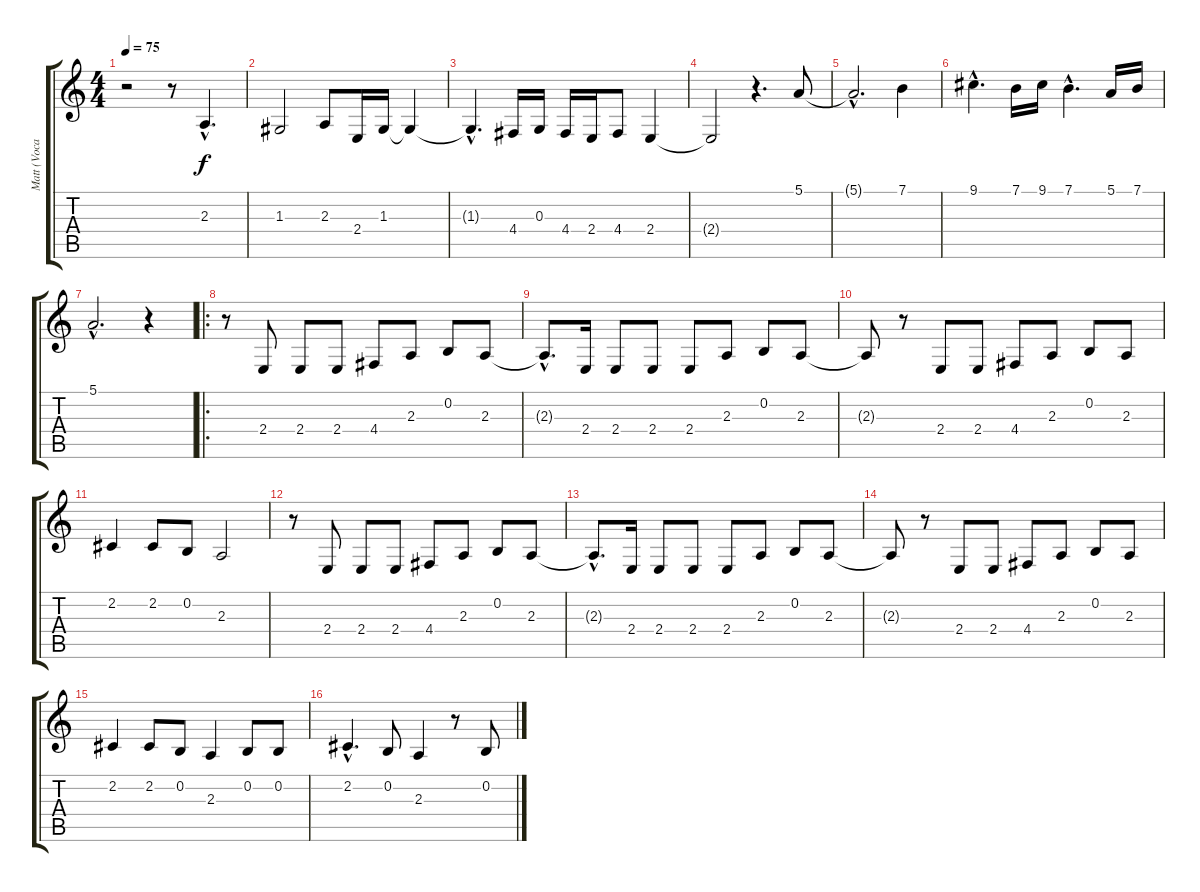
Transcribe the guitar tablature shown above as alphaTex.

\track ("Matt (Vocal)" "Matt (Voca") {instrument synthvoice}
\staff {score tabs}
\tuning (E4 B3 G3 D3 A2 E2) {hide}
\ts (4 4)
\tempo 75
\clef g2
\ks c
r.2{dy f instrument synthvoice} r.8 2.3{hac}.4{d} |
1.3.2 2.3.8 2.4.16 1.3.16 1.3{t}.4 |
1.3{hac t}.4{d} 4.4.16 0.3.16 4.4.16 2.4.16 4.4.8 2.4.4 |
2.4{t}.2 r.4{d} 5.1.8 |
5.1{hac t}.2{d} 7.1.4 |
9.1{hac}.4{d} 7.1.16 9.1.16 7.1{hac}.4{d} 5.1.16 7.1.16 |
5.1{hac}.2{d} r.4 |
\ro
r.8 2.4.8 2.4.8 2.4.8 4.4.8 2.3.8 0.2.8 2.3.8 |
2.3{hac t}.8{d} 2.4.16 2.4.8 2.4.8 2.4.8 2.3.8 0.2.8 2.3.8 |
2.3{t}.8 r.8 2.4.8 2.4.8 4.4.8 2.3.8 0.2.8 2.3.8 |
2.2.4 2.2.8 0.2.8 2.3.2 |
r.8 2.4.8 2.4.8 2.4.8 4.4.8 2.3.8 0.2.8 2.3.8 |
2.3{hac t}.8{d} 2.4.16 2.4.8 2.4.8 2.4.8 2.3.8 0.2.8 2.3.8 |
2.3{t}.8 r.8 2.4.8 2.4.8 4.4.8 2.3.8 0.2.8 2.3.8 |
2.2.4 2.2.8 0.2.8 2.3.4 0.2.8 0.2.8 |
2.2{hac}.4{d} 0.2.8 2.3.4 r.8 0.2.8
